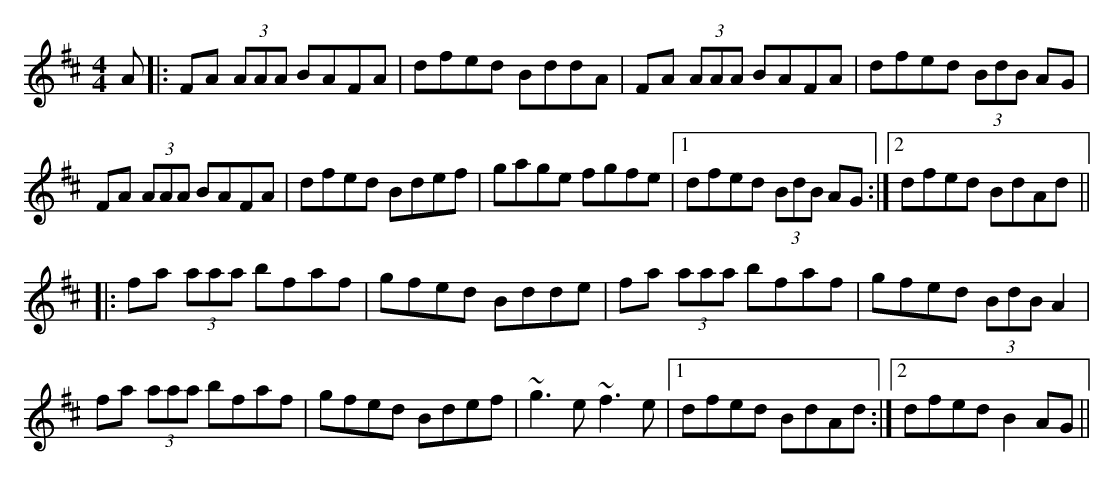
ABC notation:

X:1
M:4/4
K:D
A|:FA (3AAA BAFA|dfed BddA|FA (3AAA BAFA|dfed (3BdB AG|
FA (3AAA BAFA|dfed Bdef|gage fgfe|1 dfed (3BdB AG:|2 dfed BdAd||
|:fa (3aaa bfaf|gfed Bdde|fa (3aaa bfaf|gfed (3BdB A2|
fa (3aaa bfaf|gfed Bdef|~g3 e ~f3 e|1 dfed BdAd:|2 dfed B2 AG||
